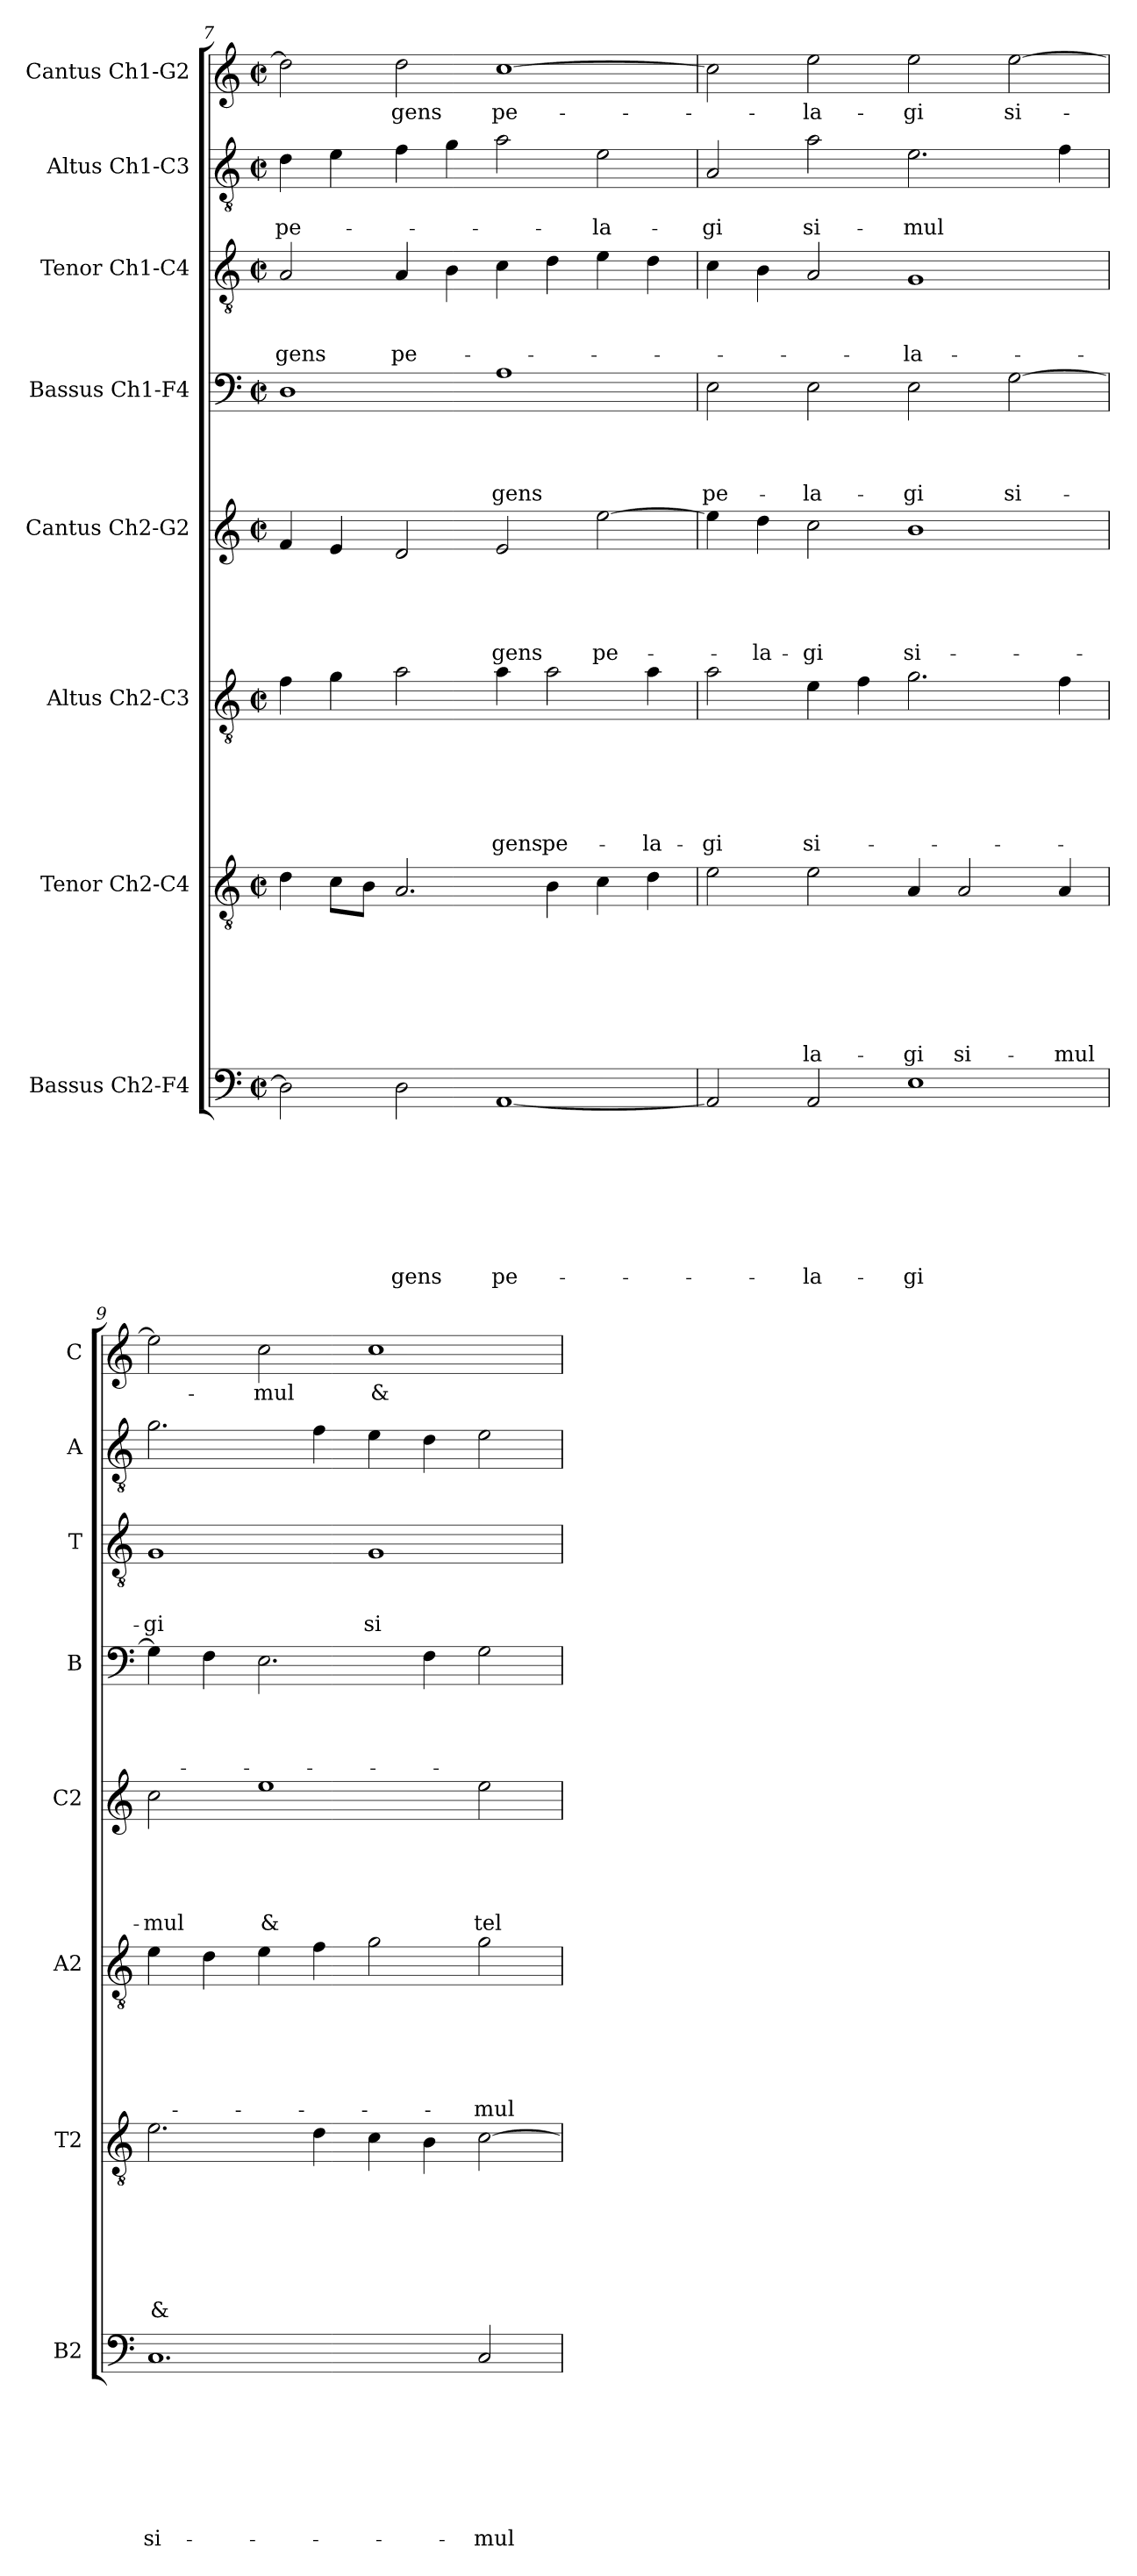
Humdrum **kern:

**kern	**text	**text	**text	**text	**text	**text	**text	**text	**kern	**text	**text	**text	**text	**text	**text	**text	**kern	**text	**text	**text	**text	**text	**text	**kern	**text	**text	**text	**text	**text	**kern	**text	**text	**text	**text	**kern	**text	**text	**text	**kern	**text	**text	**kern	**text
*part8	*part8	*part8	*part8	*part8	*part8	*part8	*part8	*part8	*part7	*part7	*part7	*part7	*part7	*part7	*part7	*part7	*part6	*part6	*part6	*part6	*part6	*part6	*part6	*part5	*part5	*part5	*part5	*part5	*part5	*part4	*part4	*part4	*part4	*part4	*part3	*part3	*part3	*part3	*part2	*part2	*part2	*part1	*part1
*staff8	*staff8	*staff8	*staff8	*staff8	*staff8	*staff8	*staff8	*staff8	*staff7	*staff7	*staff7	*staff7	*staff7	*staff7	*staff7	*staff7	*staff6	*staff6	*staff6	*staff6	*staff6	*staff6	*staff6	*staff5	*staff5	*staff5	*staff5	*staff5	*staff5	*staff4	*staff4	*staff4	*staff4	*staff4	*staff3	*staff3	*staff3	*staff3	*staff2	*staff2	*staff2	*staff1	*staff1
*I"Bassus Ch2-F4	*	*	*	*	*	*	*	*	*I"Tenor Ch2-C4	*	*	*	*	*	*	*	*I"Altus Ch2-C3	*	*	*	*	*	*	*I"Cantus Ch2-G2	*	*	*	*	*	*I"Bassus Ch1-F4	*	*	*	*	*I"Tenor Ch1-C4	*	*	*	*I"Altus Ch1-C3	*	*	*I"Cantus Ch1-G2	*
*I'B2	*	*	*	*	*	*	*	*	*I'T2	*	*	*	*	*	*	*	*I'A2	*	*	*	*	*	*	*I'C2	*	*	*	*	*	*I'B	*	*	*	*	*I'T	*	*	*	*I'A	*	*	*I'C	*
*clefF4	*	*	*	*	*	*	*	*	*clefGv2	*	*	*	*	*	*	*	*clefGv2	*	*	*	*	*	*	*clefG2	*	*	*	*	*	*clefF4	*	*	*	*	*clefGv2	*	*	*	*clefGv2	*	*	*clefG2	*
*k[]	*	*	*	*	*	*	*	*	*k[]	*	*	*	*	*	*	*	*k[]	*	*	*	*	*	*	*k[]	*	*	*	*	*	*k[]	*	*	*	*	*k[]	*	*	*	*k[]	*	*	*k[]	*
*C:	*	*	*	*	*	*	*	*	*C:	*	*	*	*	*	*	*	*C:	*	*	*	*	*	*	*C:	*	*	*	*	*	*C:	*	*	*	*	*C:	*	*	*	*C:	*	*	*C:	*
*M2/2	*	*	*	*	*	*	*	*	*M2/2	*	*	*	*	*	*	*	*M2/2	*	*	*	*	*	*	*M2/2	*	*	*	*	*	*M2/2	*	*	*	*	*M2/2	*	*	*	*M2/2	*	*	*M2/2	*
*met(c|)	*	*	*	*	*	*	*	*	*met(c|)	*	*	*	*	*	*	*	*met(c|)	*	*	*	*	*	*	*met(c|)	*	*	*	*	*	*met(c|)	*	*	*	*	*met(c|)	*	*	*	*met(c|)	*	*	*met(c|)	*
=7	=7	=7	=7	=7	=7	=7	=7	=7	=7	=7	=7	=7	=7	=7	=7	=7	=7	=7	=7	=7	=7	=7	=7	=7	=7	=7	=7	=7	=7	=7	=7	=7	=7	=7	=7	=7	=7	=7	=7	=7	=7	=7	=7
!	!	!	!	!	!	!	!	!	!	!	!	!	!	!	!	!	!	!	!	!	!	!	!	!	!	!	!	!	!	!	!	!	!	!	!	!	!	!LO:LY:b	!	!	!LO:LY:b	!	!
2D\]	.	.	.	.	.	.	.	.	4d\	.	.	.	.	.	.	.	4f\	.	.	.	.	.	.	4f/	.	.	.	.	.	1D	.	.	.	.	2A/	.	.	-gens	4d\	.	pe-	2dd\]	.
.	.	.	.	.	.	.	.	.	8c\L	.	.	.	.	.	.	.	4g\	.	.	.	.	.	.	4e/	.	.	.	.	.	.	.	.	.	.	.	.	.	.	4e\	.	.	.	.
.	.	.	.	.	.	.	.	.	8B\J	.	.	.	.	.	.	.	.	.	.	.	.	.	.	.	.	.	.	.	.	.	.	.	.	.	.	.	.	.	.	.	.	.	.
!	!	!	!	!	!	!	!	!LO:LY:b	!	!	!	!	!	!	!	!	!	!	!	!	!	!	!	!	!	!	!	!	!	!	!	!	!	!	!	!	!	!LO:LY:b	!	!	!	!	!LO:LY:b
2D\	.	.	.	.	.	.	.	-gens	2.A/	.	.	.	.	.	.	.	2a\	.	.	.	.	.	.	2d/	.	.	.	.	.	.	.	.	.	.	4A/	.	.	pe-	4f\	.	.	2dd\	-gens
.	.	.	.	.	.	.	.	.	.	.	.	.	.	.	.	.	.	.	.	.	.	.	.	.	.	.	.	.	.	.	.	.	.	.	4B\	.	.	.	4g\	.	.	.	.
!	!	!	!	!	!	!	!	!LO:LY:b	!	!	!	!	!	!	!	!	!	!	!	!	!	!	!LO:LY:b	!	!	!	!	!	!LO:LY:b	!	!	!	!	!LO:LY:b	!	!	!	!	!	!	!	!	!LO:LY:b
[1AA	.	.	.	.	.	.	.	pe-	.	.	.	.	.	.	.	.	4a\	.	.	.	.	.	-gens	2e/	.	.	.	.	-gens	1A	.	.	.	-gens	4c\	.	.	.	2a\	.	.	[1cc	pe-
!	!	!	!	!	!	!	!	!	!	!	!	!	!	!	!	!	!	!	!	!	!	!	!LO:LY:b	!	!	!	!	!	!	!	!	!	!	!	!	!	!	!	!	!	!	!	!
.	.	.	.	.	.	.	.	.	4B\	.	.	.	.	.	.	.	2a\	.	.	.	.	.	pe-	.	.	.	.	.	.	.	.	.	.	.	4d\	.	.	.	.	.	.	.	.
!	!	!	!	!	!	!	!	!	!	!	!	!	!	!	!	!	!	!	!	!	!	!	!	!	!	!	!	!	!LO:LY:b	!	!	!	!	!	!	!	!	!	!	!	!LO:LY:b	!	!
.	.	.	.	.	.	.	.	.	4c\	.	.	.	.	.	.	.	.	.	.	.	.	.	.	[2ee\	.	.	.	.	pe-	.	.	.	.	.	4e\	.	.	.	2e\	.	-la-	.	.
!	!	!	!	!	!	!	!	!	!	!	!	!	!	!	!	!	!	!	!	!	!	!	!LO:LY:b	!	!	!	!	!	!	!	!	!	!	!	!	!	!	!	!	!	!	!	!
.	.	.	.	.	.	.	.	.	4d\	.	.	.	.	.	.	.	4a\	.	.	.	.	.	-la-	.	.	.	.	.	.	.	.	.	.	.	4d\	.	.	.	.	.	.	.	.
=8	=8	=8	=8	=8	=8	=8	=8	=8	=8	=8	=8	=8	=8	=8	=8	=8	=8	=8	=8	=8	=8	=8	=8	=8	=8	=8	=8	=8	=8	=8	=8	=8	=8	=8	=8	=8	=8	=8	=8	=8	=8	=8	=8
!	!	!	!	!	!	!	!	!	!	!	!	!	!	!	!	!	!	!	!	!	!	!	!LO:LY:b	!	!	!	!	!	!	!	!	!	!	!LO:LY:b	!	!	!	!	!	!	!LO:LY:b	!	!
2AA/]	.	.	.	.	.	.	.	.	2e\	.	.	.	.	.	.	.	2a\	.	.	.	.	.	-gi	4ee\]	.	.	.	.	.	2E\	.	.	.	pe-	4c\	.	.	.	2A/	.	-gi	2cc\]	.
!	!	!	!	!	!	!	!	!	!	!	!	!	!	!	!	!	!	!	!	!	!	!	!	!	!	!	!	!	!LO:LY:b	!	!	!	!	!	!	!	!	!	!	!	!	!	!
.	.	.	.	.	.	.	.	.	.	.	.	.	.	.	.	.	.	.	.	.	.	.	.	4dd\	.	.	.	.	-la-	.	.	.	.	.	4B\	.	.	.	.	.	.	.	.
!	!	!	!	!	!	!	!	!LO:LY:b	!	!	!	!	!	!	!	!LO:LY:b	!	!	!	!	!	!	!LO:LY:b	!	!	!	!	!	!LO:LY:b	!	!	!	!	!LO:LY:b	!	!	!	!	!	!	!LO:LY:b	!	!LO:LY:b
2AA/	.	.	.	.	.	.	.	-la-	2e\	.	.	.	.	.	.	-la-	4e\	.	.	.	.	.	si-	2cc\	.	.	.	.	-gi	2E\	.	.	.	-la-	2A/	.	.	.	2a\	.	si-	2ee\	-la-
.	.	.	.	.	.	.	.	.	.	.	.	.	.	.	.	.	4f\	.	.	.	.	.	.	.	.	.	.	.	.	.	.	.	.	.	.	.	.	.	.	.	.	.	.
!	!	!	!	!	!	!	!	!LO:LY:b	!	!	!	!	!	!	!	!LO:LY:b	!	!	!	!	!	!	!	!	!	!	!	!	!LO:LY:b	!	!	!	!	!LO:LY:b	!	!	!	!LO:LY:b	!	!	!LO:LY:b	!	!LO:LY:b
1E	.	.	.	.	.	.	.	-gi	4A/	.	.	.	.	.	.	-gi	2.g\	.	.	.	.	.	.	1b	.	.	.	.	si-	2E\	.	.	.	-gi	1G	.	.	-la-	2.e\	.	-mul	2ee\	-gi
!	!	!	!	!	!	!	!	!	!	!	!	!	!	!	!	!LO:LY:b	!	!	!	!	!	!	!	!	!	!	!	!	!	!	!	!	!	!	!	!	!	!	!	!	!	!	!
.	.	.	.	.	.	.	.	.	2A/	.	.	.	.	.	.	si-	.	.	.	.	.	.	.	.	.	.	.	.	.	.	.	.	.	.	.	.	.	.	.	.	.	.	.
!	!	!	!	!	!	!	!	!	!	!	!	!	!	!	!	!	!	!	!	!	!	!	!	!	!	!	!	!	!	!	!	!	!	!LO:LY:b	!	!	!	!	!	!	!	!	!LO:LY:b
.	.	.	.	.	.	.	.	.	.	.	.	.	.	.	.	.	.	.	.	.	.	.	.	.	.	.	.	.	.	[2G\	.	.	.	si-	.	.	.	.	.	.	.	[2ee\	si-
!	!	!	!	!	!	!	!	!	!	!	!	!	!	!	!	!LO:LY:b	!	!	!	!	!	!	!	!	!	!	!	!	!	!	!	!	!	!	!	!	!	!	!	!	!	!	!
.	.	.	.	.	.	.	.	.	4A/	.	.	.	.	.	.	-mul	4f\	.	.	.	.	.	.	.	.	.	.	.	.	.	.	.	.	.	.	.	.	.	4f\	.	.	.	.
!!LO:PB:g=z
=9	=9	=9	=9	=9	=9	=9	=9	=9	=9	=9	=9	=9	=9	=9	=9	=9	=9	=9	=9	=9	=9	=9	=9	=9	=9	=9	=9	=9	=9	=9	=9	=9	=9	=9	=9	=9	=9	=9	=9	=9	=9	=9	=9
!	!	!	!	!	!	!	!	!LO:LY:b	!	!	!	!	!	!	!	!LO:LY:b	!	!	!	!	!	!	!	!	!	!	!	!	!LO:LY:b	!	!	!	!	!	!	!	!	!LO:LY:b	!	!	!	!	!
1.C	.	.	.	.	.	.	.	si-	2.e\	.	.	.	.	.	.	&	4e\	.	.	.	.	.	.	2cc\	.	.	.	.	-mul	4G\]	.	.	.	.	1G	.	.	-gi	2.g\	.	.	2ee\]	.
.	.	.	.	.	.	.	.	.	.	.	.	.	.	.	.	.	4d\	.	.	.	.	.	.	.	.	.	.	.	.	4F\	.	.	.	.	.	.	.	.	.	.	.	.	.
!	!	!	!	!	!	!	!	!	!	!	!	!	!	!	!	!	!	!	!	!	!	!	!	!	!	!	!	!	!LO:LY:b	!	!	!	!	!	!	!	!	!	!	!	!	!	!LO:LY:b
.	.	.	.	.	.	.	.	.	.	.	.	.	.	.	.	.	4e\	.	.	.	.	.	.	1ee	.	.	.	.	&	2.E\	.	.	.	.	.	.	.	.	.	.	.	2cc\	-mul
.	.	.	.	.	.	.	.	.	4d\	.	.	.	.	.	.	.	4f\	.	.	.	.	.	.	.	.	.	.	.	.	.	.	.	.	.	.	.	.	.	4f\	.	.	.	.
!	!	!	!	!	!	!	!	!	!	!	!	!	!	!	!	!	!	!	!	!	!	!	!	!	!	!	!	!	!	!	!	!	!	!	!	!	!	!LO:LY:b	!	!	!	!	!LO:LY:b
.	.	.	.	.	.	.	.	.	4c\	.	.	.	.	.	.	.	2g\	.	.	.	.	.	.	.	.	.	.	.	.	.	.	.	.	.	1G	.	.	si-	4e\	.	.	1cc	&
.	.	.	.	.	.	.	.	.	4B\	.	.	.	.	.	.	.	.	.	.	.	.	.	.	.	.	.	.	.	.	4F\	.	.	.	.	.	.	.	.	4d\	.	.	.	.
!	!	!	!	!	!	!	!	!LO:LY:b	!	!	!	!	!	!	!	!	!	!	!	!	!	!	!LO:LY:b	!	!	!	!	!	!LO:LY:b	!	!	!	!	!	!	!	!	!	!	!	!	!	!
2C/	.	.	.	.	.	.	.	-mul	[2c\	.	.	.	.	.	.	.	2g\	.	.	.	.	.	-mul	2ee\	.	.	.	.	tel-	2G\	.	.	.	.	.	.	.	.	2e\	.	.	.	.
=	=	=	=	=	=	=	=	=	=	=	=	=	=	=	=	=	=	=	=	=	=	=	=	=	=	=	=	=	=	=	=	=	=	=	=	=	=	=	=	=	=	=	=
*-	*-	*-	*-	*-	*-	*-	*-	*-	*-	*-	*-	*-	*-	*-	*-	*-	*-	*-	*-	*-	*-	*-	*-	*-	*-	*-	*-	*-	*-	*-	*-	*-	*-	*-	*-	*-	*-	*-	*-	*-	*-	*-	*-
